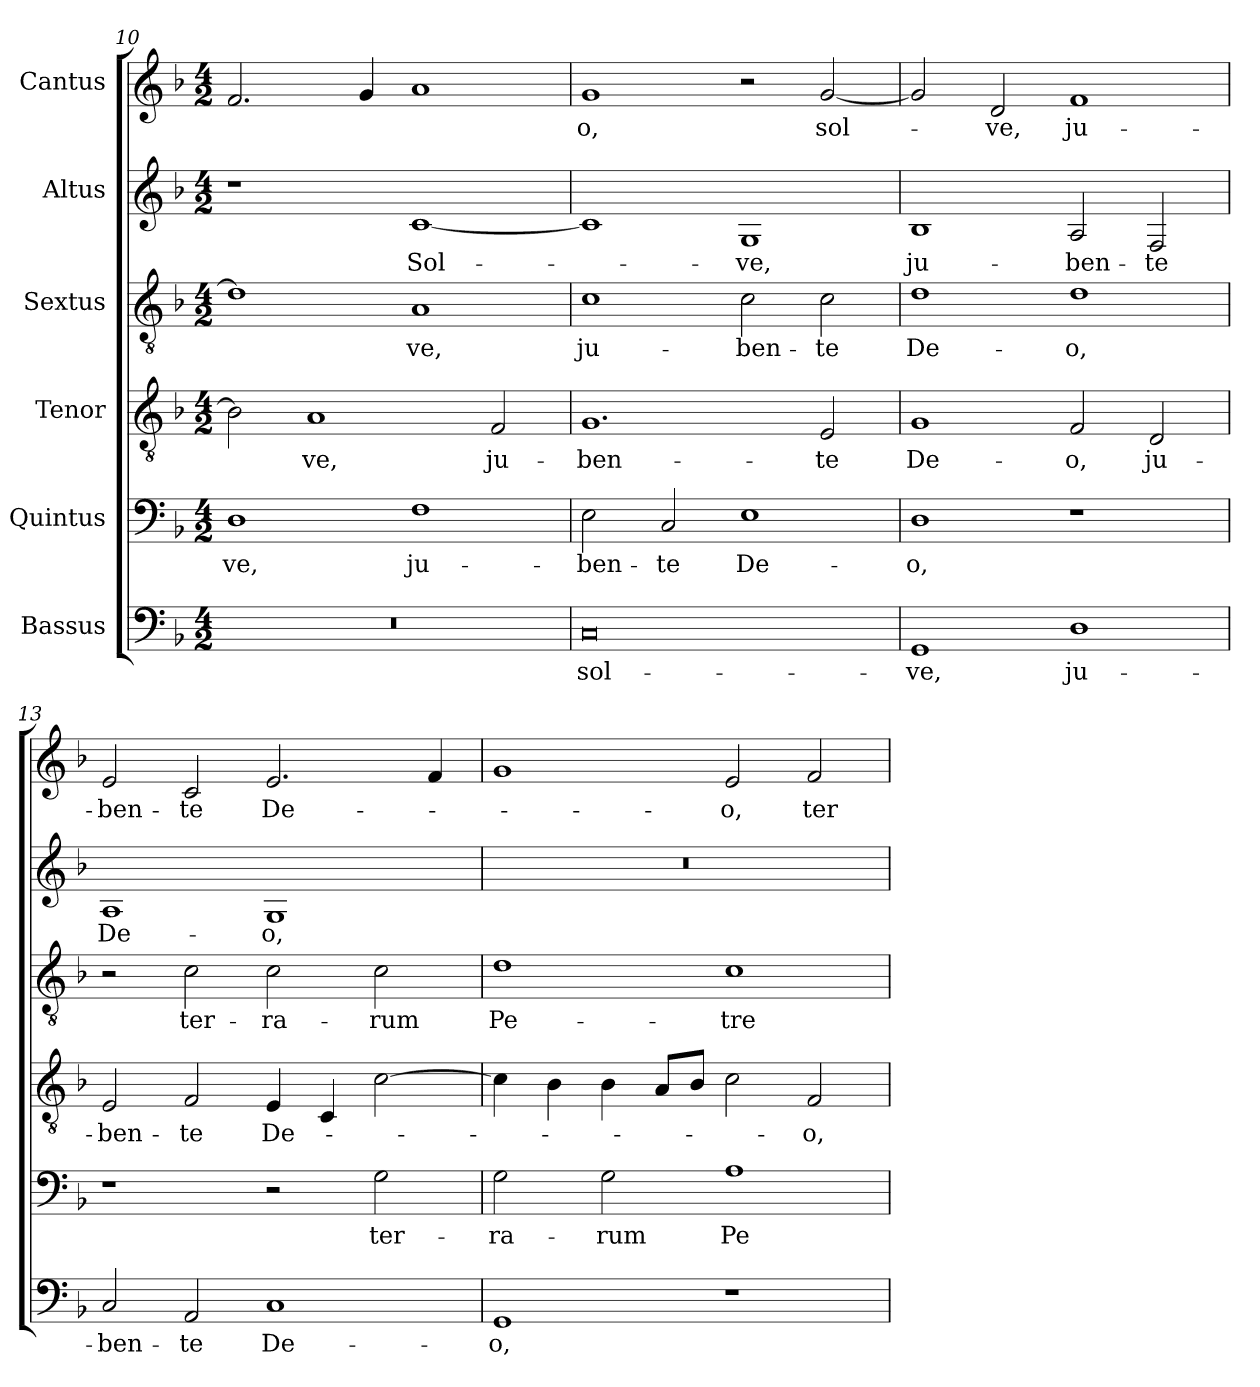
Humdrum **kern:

**kern	**text	**kern	**text	**kern	**text	**kern	**text	**kern	**text	**kern	**text
*part6	*part6	*part5	*part5	*part4	*part4	*part3	*part3	*part2	*part2	*part1	*part1
*staff6	*staff6	*staff5	*staff5	*staff4	*staff4	*staff3	*staff3	*staff2	*staff2	*staff1	*staff1
*I"Bassus	*	*I"Quintus	*	*I"Tenor	*	*I"Sextus	*	*I"Altus	*	*I"Cantus	*
*clefF4	*	*clefF4	*	*clefGv2	*	*clefGv2	*	*clefG2	*	*clefG2	*
*k[b-]	*	*k[b-]	*	*k[b-]	*	*k[b-]	*	*k[b-]	*	*k[b-]	*
*F:	*	*F:	*	*F:	*	*F:	*	*F:	*	*F:	*
*M4/2	*	*M4/2	*	*M4/2	*	*M4/2	*	*M4/2	*	*M4/2	*
=10	=10	=10	=10	=10	=10	=10	=10	=10	=10	=10	=10
!	!	!	!LO:LY:b	!	!	!	!	!	!	!	!
0r	.	1D	-ve,	2B-\]	.	1d]	.	1r	.	2.f/	.
!	!	!	!	!	!LO:LY:b	!	!	!	!	!	!
.	.	.	.	1A	-ve,	.	.	.	.	.	.
.	.	.	.	.	.	.	.	.	.	4g/	.
!	!	!	!LO:LY:b	!	!	!	!LO:LY:b	!	!LO:LY:b	!	!
.	.	1F	ju-	.	.	1A	-ve,	[1c	Sol-	1a	.
!	!	!	!	!	!LO:LY:b	!	!	!	!	!	!
.	.	.	.	2F/	ju-	.	.	.	.	.	.
=11	=11	=11	=11	=11	=11	=11	=11	=11	=11	=11	=11
!	!LO:LY:b	!	!LO:LY:b	!	!LO:LY:b	!	!LO:LY:b	!	!	!	!LO:LY:b
0C	sol-	2E\	-ben-	1.G	-ben-	1c	ju-	1c]	.	1g	-o,
!	!	!	!LO:LY:b	!	!	!	!	!	!	!	!
.	.	2C/	-te	.	.	.	.	.	.	.	.
!	!	!	!LO:LY:b	!	!	!	!LO:LY:b	!	!LO:LY:b	!	!
.	.	1E	De-	.	.	2c\	-ben-	1G	-ve,	2r	.
!	!	!	!	!	!LO:LY:b	!	!LO:LY:b	!	!	!	!LO:LY:b
.	.	.	.	2E/	-te	2c\	-te	.	.	[2g/	sol-
!!LO:PB:g=z
=12	=12	=12	=12	=12	=12	=12	=12	=12	=12	=12	=12
!	!LO:LY:b	!	!LO:LY:b	!	!LO:LY:b	!	!LO:LY:b	!	!LO:LY:b	!	!
1GG	-ve,	1D	-o,	1G	De-	1d	De-	1B-	ju-	2g/]	.
!	!	!	!	!	!	!	!	!	!	!	!LO:LY:b
.	.	.	.	.	.	.	.	.	.	2d/	-ve,
!	!LO:LY:b	!	!	!	!LO:LY:b	!	!LO:LY:b	!	!LO:LY:b	!	!LO:LY:b
1D	ju-	1r	.	2F/	-o,	1d	-o,	2A/	-ben-	1f	ju-
!	!	!	!	!	!LO:LY:b	!	!	!	!LO:LY:b	!	!
.	.	.	.	2D/	ju-	.	.	2F/	-te	.	.
=13	=13	=13	=13	=13	=13	=13	=13	=13	=13	=13	=13
!	!LO:LY:b	!	!	!	!LO:LY:b	!	!	!	!LO:LY:b	!	!LO:LY:b
2C/	-ben-	1r	.	2E/	-ben-	2r	.	1A	De-	2e/	-ben-
!	!LO:LY:b	!	!	!	!LO:LY:b	!	!LO:LY:b	!	!	!	!LO:LY:b
2AA/	-te	.	.	2F/	-te	2c\	ter-	.	.	2c/	-te
!	!LO:LY:b	!	!	!	!LO:LY:b	!	!LO:LY:b	!	!LO:LY:b	!	!LO:LY:b
1C	De-	2r	.	4E/	De-	2c\	-ra-	1G	-o,	2.e/	De-
.	.	.	.	4C/	.	.	.	.	.	.	.
!	!	!	!LO:LY:b	!	!	!	!LO:LY:b	!	!	!	!
.	.	2G\	ter-	[2c\	.	2c\	-rum	.	.	.	.
.	.	.	.	.	.	.	.	.	.	4f/	.
=14	=14	=14	=14	=14	=14	=14	=14	=14	=14	=14	=14
!	!LO:LY:b	!	!LO:LY:b	!	!	!	!LO:LY:b	!	!	!	!
1GG	-o,	2G\	-ra-	4c\]	.	1d	Pe-	0r	.	1g	.
.	.	.	.	4B-\	.	.	.	.	.	.	.
!	!	!	!LO:LY:b	!	!	!	!	!	!	!	!
.	.	2G\	-rum	4B-\	.	.	.	.	.	.	.
.	.	.	.	8A/L	.	.	.	.	.	.	.
.	.	.	.	8B-/J	.	.	.	.	.	.	.
!	!	!	!LO:LY:b	!	!	!	!LO:LY:b	!	!	!	!LO:LY:b
1r	.	1A	Pe-	2c\	.	1c	-tre	.	.	2e/	-o,
!	!	!	!	!	!LO:LY:b	!	!	!	!	!	!LO:LY:b
.	.	.	.	2F/	-o,	.	.	.	.	2f/	ter-
=	=	=	=	=	=	=	=	=	=	=	=
*-	*-	*-	*-	*-	*-	*-	*-	*-	*-	*-	*-
